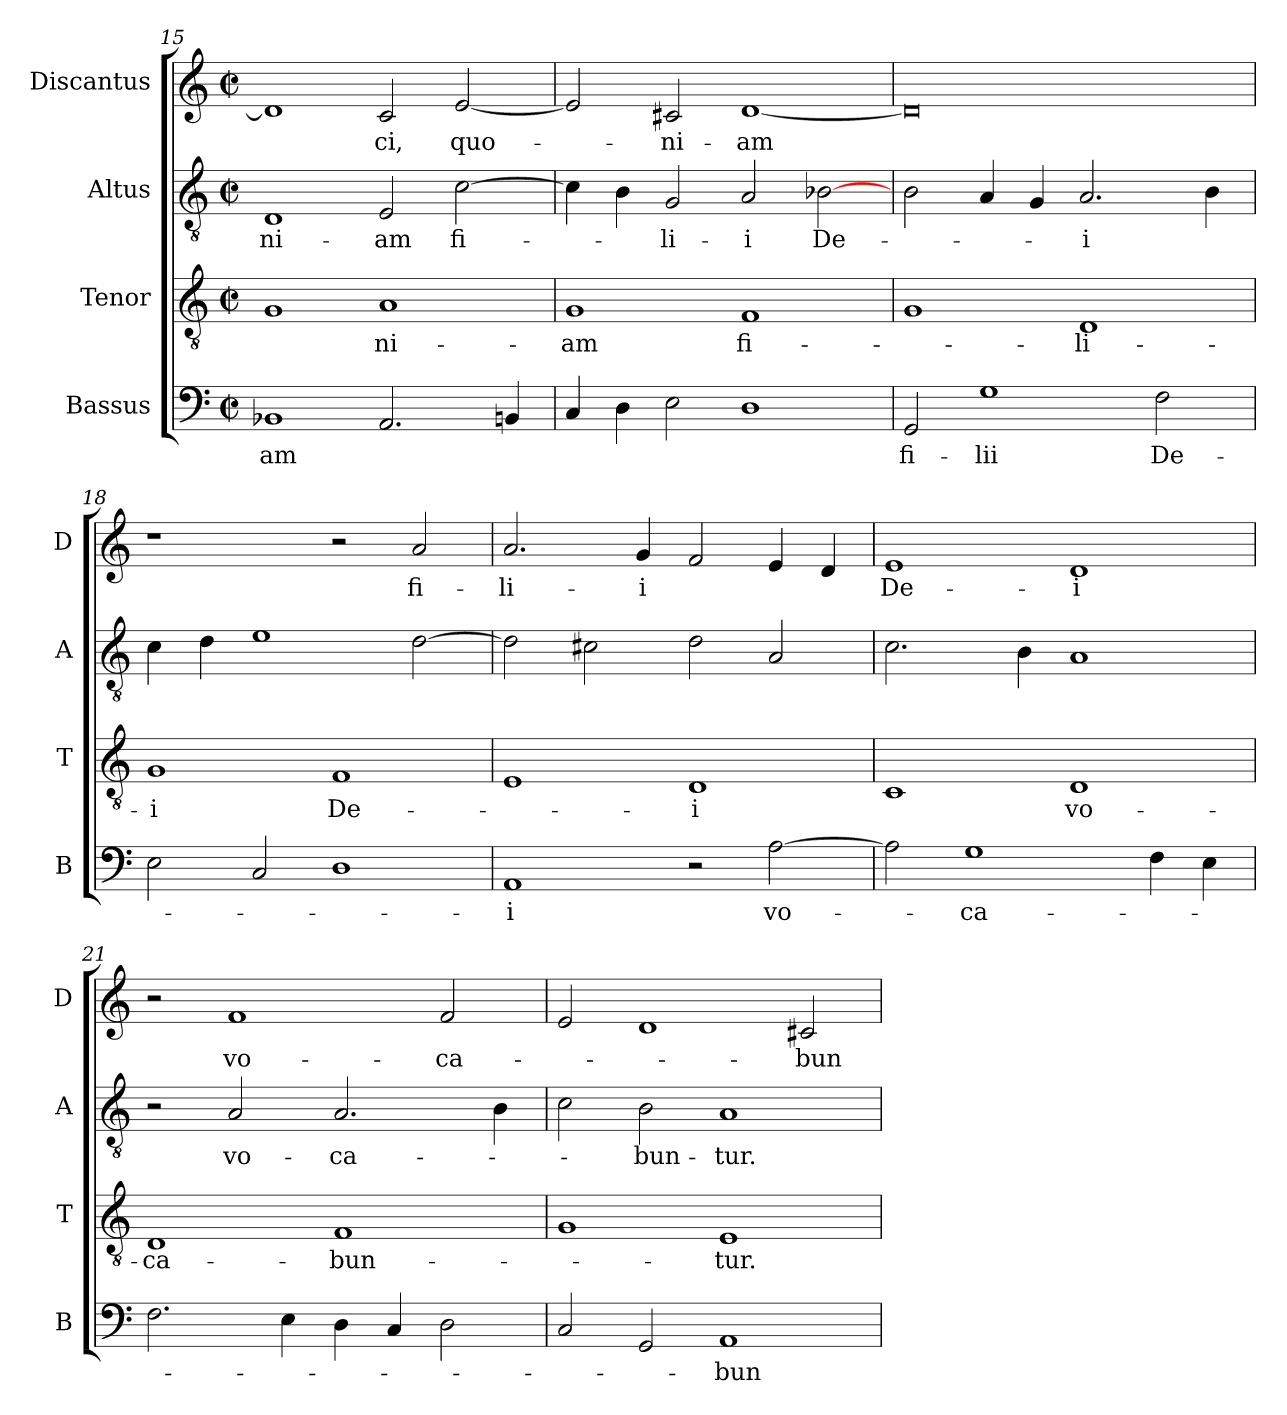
**kern	**text	**kern	**text	**kern	**text	**kern	**text
*part4	*part4	*part3	*part3	*part2	*part2	*part1	*part1
*staff4	*staff4	*staff3	*staff3	*staff2	*staff2	*staff1	*staff1
*I"Bassus	*	*I"Tenor	*	*I"Altus	*	*I"Discantus	*
*I'B	*	*I'T	*	*I'A	*	*I'D	*
*clefF4	*	*clefGv2	*	*clefGv2	*	*clefG2	*
*k[]	*	*k[]	*	*k[]	*	*k[]	*
*C:	*	*C:	*	*C:	*	*C:	*
*M2/2	*	*M2/2	*	*M2/2	*	*M2/2	*
*met(c|)	*	*met(c|)	*	*met(c|)	*	*met(c|)	*
=15	=15	=15	=15	=15	=15	=15	=15
!	!LO:LY:b	!	!	!	!LO:LY:b	!	!
1BB-X	-am	1G	.	1D	-ni-	1d]	.
!	!	!	!LO:LY:b	!	!LO:LY:b	!	!LO:LY:b
2.AA/	.	1A	-ni-	2E/	-am	2c/	-ci,
!	!	!	!	!	!LO:LY:b	!	!LO:LY:b
.	.	.	.	[2c\	fi-	[2e/	quo-
4BBn/	.	.	.	.	.	.	.
!!LO:LB:g=z
=16	=16	=16	=16	=16	=16	=16	=16
!	!	!	!LO:LY:b	!	!	!	!
4C/	.	1G	-am	4c\]	.	2e/]	.
4D\	.	.	.	4B\	.	.	.
!	!	!	!	!	!LO:LY:b	!	!LO:LY:b
2E\	.	.	.	2G/	-li-	2c#X/	-ni-
!	!	!	!LO:LY:b	!	!LO:LY:b	!	!LO:LY:b
1D	.	1F	fi-	2A/	-i	[1d	-am
!	!	!	!	!	!LO:LY:b	!	!
.	.	.	.	[2B-X\	De-	.	.
=17	=17	=17	=17	=17	=17	=17	=17
!	!LO:LY:b	!	!	!	!	!	!
2GG/	fi-	1G	.	2B\	.	0d]	.
!	!LO:LY:b	!	!	!	!	!	!
1G	-lii	.	.	4A/	.	.	.
.	.	.	.	4G/	.	.	.
!	!	!	!LO:LY:b	!	!LO:LY:b	!	!
.	.	1D	-li-	2.A/	-i	.	.
!	!LO:LY:b	!	!	!	!	!	!
2F\	De-	.	.	.	.	.	.
.	.	.	.	4B\	.	.	.
=18	=18	=18	=18	=18	=18	=18	=18
!	!	!	!LO:LY:b	!	!	!	!
2E\	.	1G	-i	4c\	.	1r	.
.	.	.	.	4d\	.	.	.
2C/	.	.	.	1e	.	.	.
!	!	!	!LO:LY:b	!	!	!	!
1D	.	1F	De-	.	.	2r	.
!	!	!	!	!	!	!	!LO:LY:b
.	.	.	.	[2d\	.	2a/	fi-
=19	=19	=19	=19	=19	=19	=19	=19
!	!LO:LY:b	!	!	!	!	!	!LO:LY:b
1AA	-i	1E	.	2d\]	.	2.a/	-li-
.	.	.	.	2c#X\	.	.	.
!	!	!	!	!	!	!	!LO:LY:b
.	.	.	.	.	.	4g/	-i
!	!	!	!LO:LY:b	!	!	!	!
2r	.	1D	-i	2d\	.	2f/	.
!	!LO:LY:b	!	!	!	!	!	!
[2A\	vo-	.	.	2A/	.	4e/	.
.	.	.	.	.	.	4d/	.
=20	=20	=20	=20	=20	=20	=20	=20
!	!	!	!	!	!	!	!LO:LY:b
2A\]	.	1C	.	2.c\	.	1e	De-
!	!LO:LY:b	!	!	!	!	!	!
1G	-ca-	.	.	.	.	.	.
.	.	.	.	4B\	.	.	.
!	!	!	!LO:LY:b	!	!	!	!LO:LY:b
.	.	1D	vo-	1A	.	1d	-i
4F\	.	.	.	.	.	.	.
4E\	.	.	.	.	.	.	.
=21	=21	=21	=21	=21	=21	=21	=21
!	!	!	!LO:LY:b	!	!	!	!
2.F\	.	1D	-ca-	2r	.	2r	.
!	!	!	!	!	!LO:LY:b	!	!LO:LY:b
.	.	.	.	2A/	vo-	1f	vo-
4E\	.	.	.	.	.	.	.
!	!	!	!LO:LY:b	!	!LO:LY:b	!	!
4D\	.	1F	-bun-	2.A/	-ca-	.	.
4C/	.	.	.	.	.	.	.
!	!	!	!	!	!	!	!LO:LY:b
2D\	.	.	.	.	.	2f/	-ca-
.	.	.	.	4B\	.	.	.
!!LO:LB:g=z
=22	=22	=22	=22	=22	=22	=22	=22
2C/	.	1G	.	2c\	.	2e/	.
!	!	!	!	!	!LO:LY:b	!	!
2GG/	.	.	.	2B\	-bun-	1d	.
!	!LO:LY:b	!	!LO:LY:b	!	!LO:LY:b	!	!
1AA	-bun-	1E	-tur.	1A	-tur.	.	.
!	!	!	!	!	!	!	!LO:LY:b
.	.	.	.	.	.	2c#X/	-bun-
=	=	=	=	=	=	=	=
*-	*-	*-	*-	*-	*-	*-	*-
